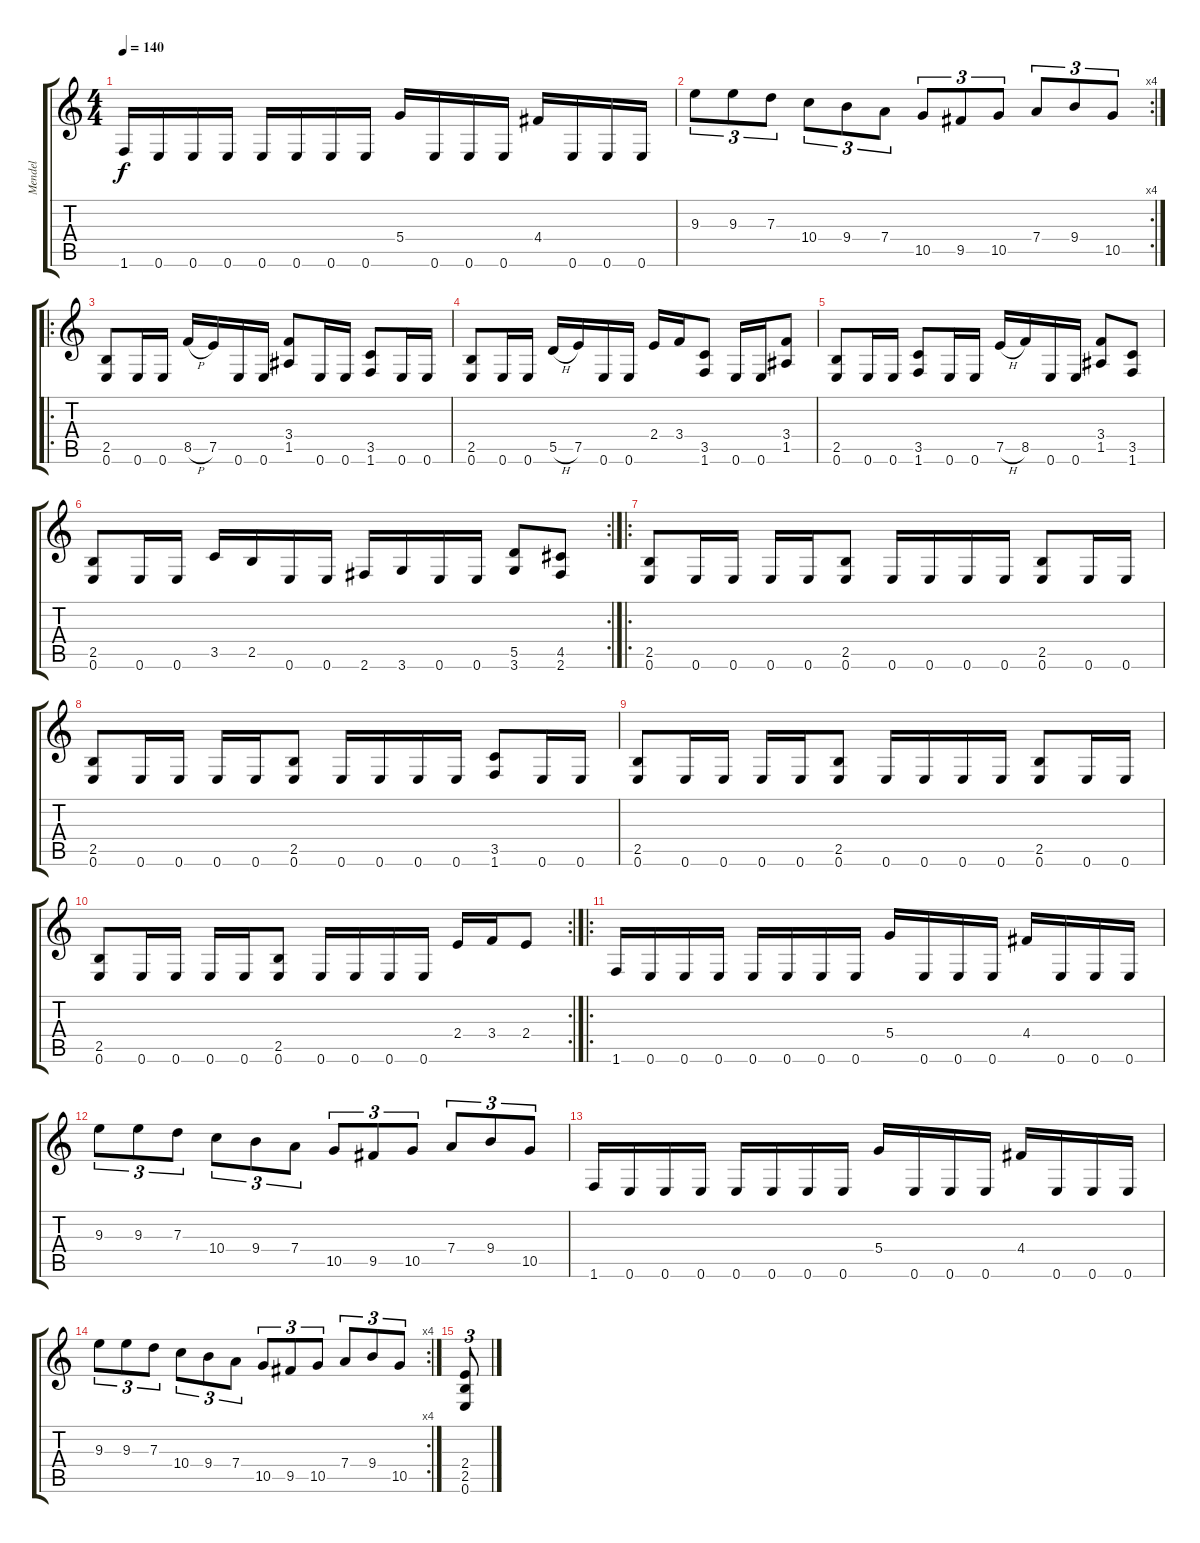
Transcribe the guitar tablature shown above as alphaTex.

\track ("Mendel" "Mendel") {instrument distortionguitar}
\staff {score tabs}
\tuning (E4 B3 G3 D3 A2 E2) {hide}
\ts (4 4)
\tempo 140
\clef g2
\ks c
1.6.16{dy f} 0.6.16 0.6.16 0.6.16 0.6.16 0.6.16 0.6.16 0.6.16 5.4.16 0.6.16 0.6.16 0.6.16 4.4.16 0.6.16 0.6.16 0.6.16 |
\rc 4
9.3.8{tu (3 2)} 9.3.8{tu (3 2)} 7.3.8{tu (3 2)} 10.4.8{tu (3 2)} 9.4.8{tu (3 2)} 7.4.8{tu (3 2)} 10.5.8{tu (3 2)} 9.5.8{tu (3 2)} 10.5.8{tu (3 2)} 7.4.8{tu (3 2)} 9.4.8{tu (3 2)} 10.5.8{tu (3 2)} |
\ro
(2.5 0.6).8 0.6.16 0.6.16 8.5{h}.16 7.5.16 0.6.16 0.6.16 (3.4 1.5).8 0.6.16 0.6.16 (3.5 1.6).8 0.6.16 0.6.16 |
(2.5 0.6).8 0.6.16 0.6.16 5.5{h}.16 7.5.16 0.6.16 0.6.16 2.4.16 3.4.16 (3.5 1.6).8 0.6.16 0.6.16 (3.4 1.5).8 |
(2.5 0.6).8 0.6.16 0.6.16 (3.5 1.6).8 0.6.16 0.6.16 7.5{h}.16 8.5.16 0.6.16 0.6.16 (3.4 1.5).8 (3.5 1.6).8 |
\rc 2
(2.5 0.6).8 0.6.16 0.6.16 3.5.16 2.5.16 0.6.16 0.6.16 2.6.16 3.6.16 0.6.16 0.6.16 (5.5 3.6).8 (4.5 2.6).8 |
\ro
(2.5 0.6).8 0.6.16 0.6.16 0.6.16 0.6.16 (2.5 0.6).8 0.6.16 0.6.16 0.6.16 0.6.16 (2.5 0.6).8 0.6.16 0.6.16 |
(2.5 0.6).8 0.6.16 0.6.16 0.6.16 0.6.16 (2.5 0.6).8 0.6.16 0.6.16 0.6.16 0.6.16 (3.5 1.6).8 0.6.16 0.6.16 |
(2.5 0.6).8 0.6.16 0.6.16 0.6.16 0.6.16 (2.5 0.6).8 0.6.16 0.6.16 0.6.16 0.6.16 (2.5 0.6).8 0.6.16 0.6.16 |
\rc 2
(2.5 0.6).8 0.6.16 0.6.16 0.6.16 0.6.16 (2.5 0.6).8 0.6.16 0.6.16 0.6.16 0.6.16 2.4.16 3.4.16 2.4.8 |
\ro
1.6.16 0.6.16 0.6.16 0.6.16 0.6.16 0.6.16 0.6.16 0.6.16 5.4.16 0.6.16 0.6.16 0.6.16 4.4.16 0.6.16 0.6.16 0.6.16 |
9.3.8{tu (3 2)} 9.3.8{tu (3 2)} 7.3.8{tu (3 2)} 10.4.8{tu (3 2)} 9.4.8{tu (3 2)} 7.4.8{tu (3 2)} 10.5.8{tu (3 2)} 9.5.8{tu (3 2)} 10.5.8{tu (3 2)} 7.4.8{tu (3 2)} 9.4.8{tu (3 2)} 10.5.8{tu (3 2)} |
1.6.16 0.6.16 0.6.16 0.6.16 0.6.16 0.6.16 0.6.16 0.6.16 5.4.16 0.6.16 0.6.16 0.6.16 4.4.16 0.6.16 0.6.16 0.6.16 |
\rc 4
9.3.8{tu (3 2)} 9.3.8{tu (3 2)} 7.3.8{tu (3 2)} 10.4.8{tu (3 2)} 9.4.8{tu (3 2)} 7.4.8{tu (3 2)} 10.5.8{tu (3 2)} 9.5.8{tu (3 2)} 10.5.8{tu (3 2)} 7.4.8{tu (3 2)} 9.4.8{tu (3 2)} 10.5.8{tu (3 2)} |
(2.4 2.5 0.6).8{tu (3 2)}
